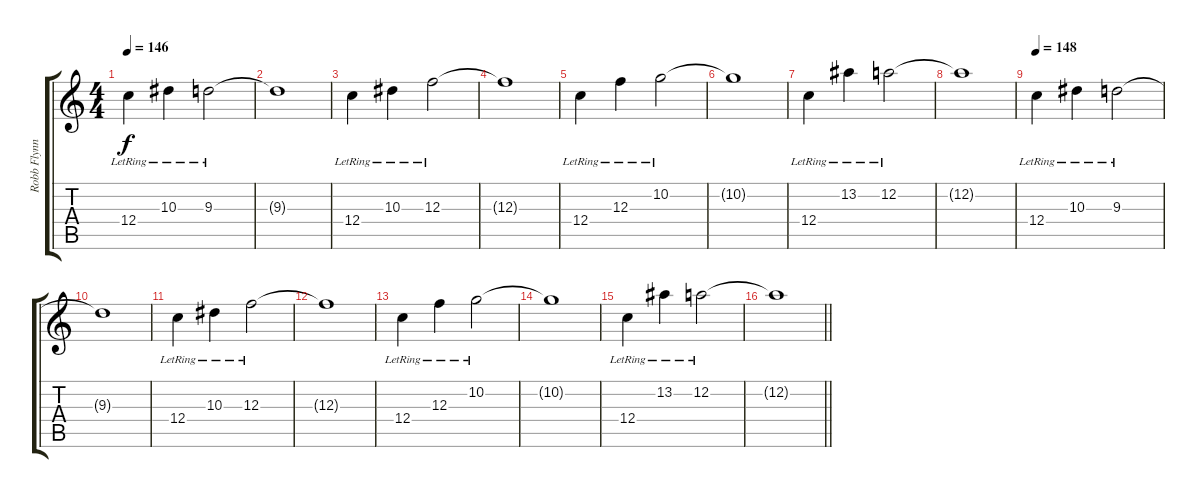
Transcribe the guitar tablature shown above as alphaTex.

\track ("Robb Flynn Cl" "Robb Flynn") {instrument electricguitarclean}
\staff {score tabs}
\tuning (D4 A3 F3 C3 G2 C2) {hide}
\ts (4 4)
\tempo 146
\clef g2
\ks c
12.4{lr}.4{dy f} 10.3{lr}.4 9.3{lr}.2 |
9.3{t}.1 |
12.4{lr}.4 10.3{lr}.4 12.3{lr}.2 |
12.3{t}.1 |
12.4{lr}.4 12.3{lr}.4 10.2{lr}.2 |
10.2{t}.1 |
12.4{lr}.4 13.2{lr}.4 12.2{lr}.2 |
12.2{t}.1 |
\tempo 148
12.4{lr}.4 10.3{lr}.4 9.3{lr}.2 |
9.3{t}.1 |
12.4{lr}.4 10.3{lr}.4 12.3{lr}.2 |
12.3{t}.1 |
12.4{lr}.4 12.3{lr}.4 10.2{lr}.2 |
10.2{t}.1 |
12.4{lr}.4 13.2{lr}.4 12.2{lr}.2 |
\barLineRight lightlight
12.2{t}.1
